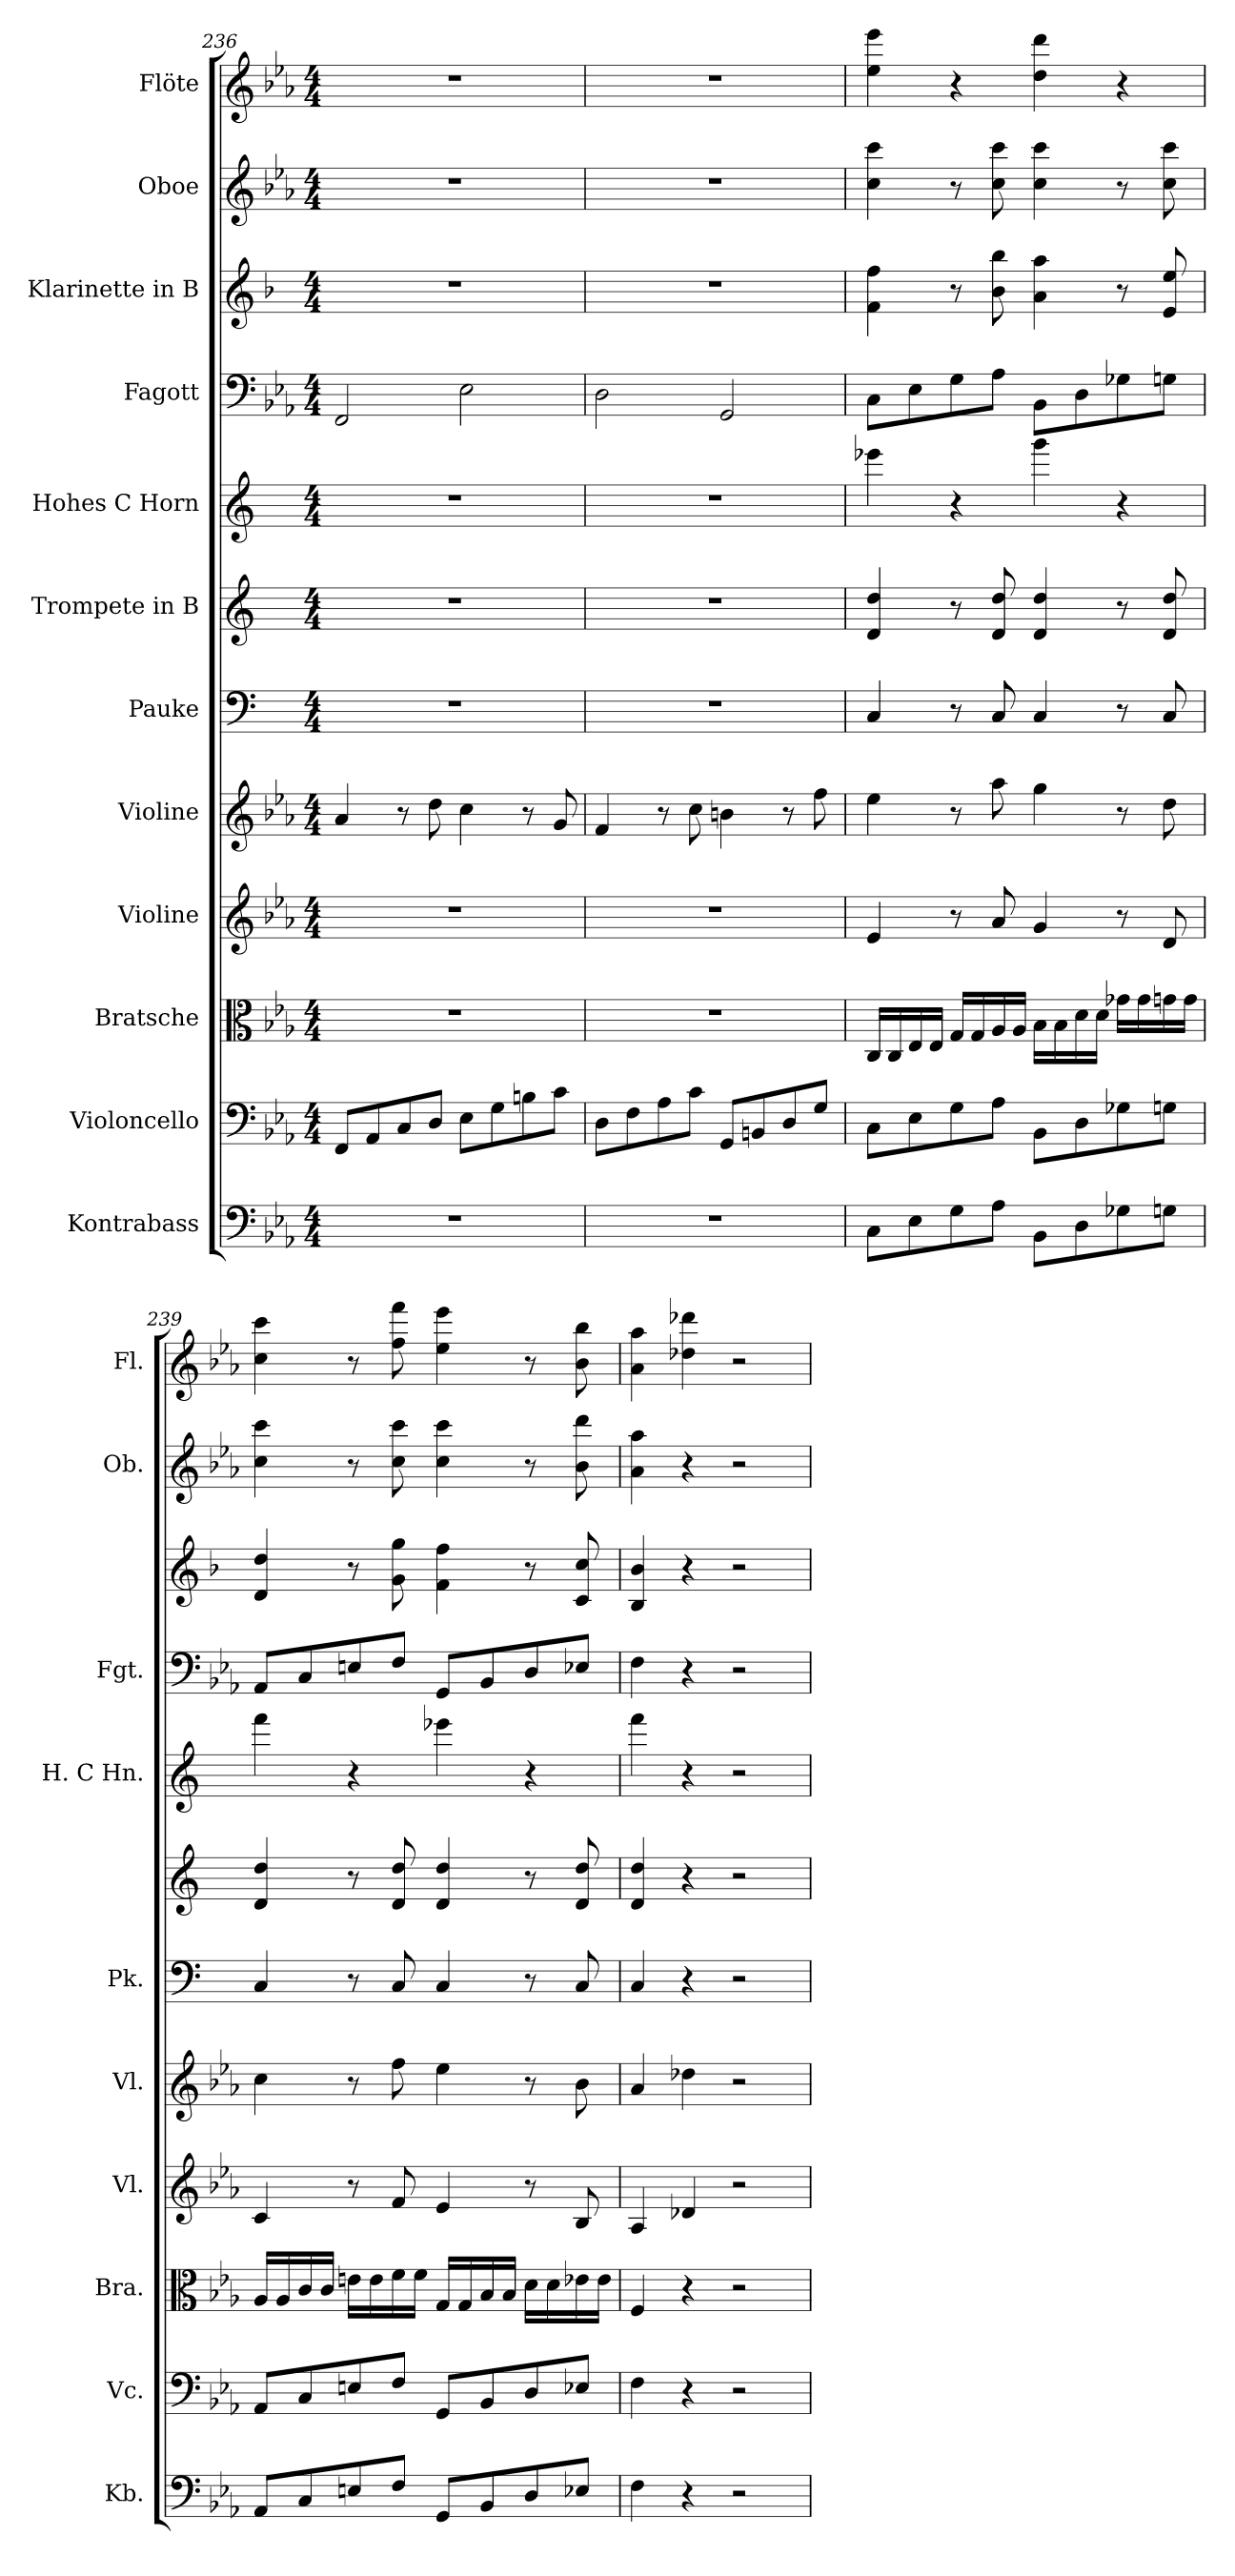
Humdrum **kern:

**kern	**kern	**kern	**kern	**kern	**kern	**kern	**kern	**kern	**kern	**kern	**kern
*part12	*part11	*part10	*part9	*part8	*part7	*part6	*part5	*part4	*part3	*part2	*part1
*staff12	*staff11	*staff10	*staff9	*staff8	*staff7	*staff6	*staff5	*staff4	*staff3	*staff2	*staff1
*I"Kontrabass	*I"Violoncello	*I"Bratsche	*I"Violine	*I"Violine	*I"Pauke	*I"Trompete in B	*I"Hohes C Horn	*I"Fagott	*I"Klarinette in B	*I"Oboe	*I"Flöte
*I'Kb.	*I'Vc.	*I'Bra.	*I'Vl.	*I'Vl.	*I'Pk.	*	*I'H. C Hn.	*I'Fgt.	*	*I'Ob.	*I'Fl.
*clefF4	*clefF4	*clefC3	*clefG2	*clefG2	*clefF4	*clefG2	*clefG2	*clefF4	*clefG2	*clefG2	*clefG2
*ITrd7c12	*	*	*	*	*	*ITrd1c2	*ITrd7c12	*	*ITrd1c2	*	*
*k[b-e-a-]	*k[b-e-a-]	*k[b-e-a-]	*k[b-e-a-]	*k[b-e-a-]	*k[]	*k[b-e-]	*k[]	*k[b-e-a-]	*k[b-e-a-]	*k[b-e-a-]	*k[b-e-a-]
*M4/4	*M4/4	*M4/4	*M4/4	*M4/4	*M4/4	*M4/4	*M4/4	*M4/4	*M4/4	*M4/4	*M4/4
=236	=236	=236	=236	=236	=236	=236	=236	=236	=236	=236	=236
1r	8FF/L	1r	1r	4a-/	1r	1r	1r	2FF/	1r	1r	1r
.	8AA-/	.	.	.	.	.	.	.	.	.	.
.	8C/	.	.	8r	.	.	.	.	.	.	.
.	8D/J	.	.	8dd\	.	.	.	.	.	.	.
.	8E-\L	.	.	4cc\	.	.	.	2E-\	.	.	.
.	8G\	.	.	.	.	.	.	.	.	.	.
.	8Bn\	.	.	8r	.	.	.	.	.	.	.
.	8c\J	.	.	8g/	.	.	.	.	.	.	.
=237	=237	=237	=237	=237	=237	=237	=237	=237	=237	=237	=237
1r	8D\L	1r	1r	4f/	1r	1r	1r	2D\	1r	1r	1r
.	8F\	.	.	.	.	.	.	.	.	.	.
.	8A-\	.	.	8r	.	.	.	.	.	.	.
.	8c\J	.	.	8cc\	.	.	.	.	.	.	.
.	8GG/L	.	.	4bn\	.	.	.	2GG/	.	.	.
.	8BBn/	.	.	.	.	.	.	.	.	.	.
.	8D/	.	.	8r	.	.	.	.	.	.	.
.	8G/J	.	.	8ff\	.	.	.	.	.	.	.
=238	=238	=238	=238	=238	=238	=238	=238	=238	=238	=238	=238
8CC\L	8C\L	16C/LL	4e-/	4ee-\	4C/	4c/ 4cc/	4ee-X\	8C\L	4e-\ 4ee-\	4cc\ 4ccc\	4ee-\ 4eee-\
.	.	16C/	.	.	.	.	.	.	.	.	.
8EE-\	8E-\	16E-/	.	.	.	.	.	8E-\	.	.	.
.	.	16E-/JJ	.	.	.	.	.	.	.	.	.
8GG\	8G\	16G/LL	8r	8r	8r	8r	4r	8G\	8r	8r	4r
.	.	16G/	.	.	.	.	.	.	.	.	.
8AA-\J	8A-\J	16A-/	8a-/	8aa-\	8C/	8c/ 8cc/	.	8A-\J	8a-\ 8aa-\	8cc\ 8ccc\	.
.	.	16A-/JJ	.	.	.	.	.	.	.	.	.
8BBB-\L	8BB-\L	16B-\LL	4g/	4gg\	4C/	4c/ 4cc/	4gg\	8BB-\L	4g\ 4gg\	4cc\ 4ccc\	4dd\ 4ddd\
.	.	16B-\	.	.	.	.	.	.	.	.	.
8DD\	8D\	16d\	.	.	.	.	.	8D\	.	.	.
.	.	16d\JJ	.	.	.	.	.	.	.	.	.
8GG-X\	8G-X\	16g-X\LL	8r	8r	8r	8r	4r	8G-X\	8r	8r	4r
.	.	16g-\	.	.	.	.	.	.	.	.	.
8GGn\J	8Gn\J	16gn\	8d/	8dd\	8C/	8c/ 8cc/	.	8Gn\J	8d/ 8dd/	8cc\ 8ccc\	.
.	.	16g\JJ	.	.	.	.	.	.	.	.	.
!!LO:PB:g=z
=239	=239	=239	=239	=239	=239	=239	=239	=239	=239	=239	=239
8AAA-/L	8AA-/L	16A-/LL	4c/	4cc\	4C/	4c/ 4cc/	4ff\	8AA-/L	4c/ 4cc/	4cc\ 4ccc\	4cc\ 4ccc\
.	.	16A-/	.	.	.	.	.	.	.	.	.
8CC/	8C/	16c/	.	.	.	.	.	8C/	.	.	.
.	.	16c/JJ	.	.	.	.	.	.	.	.	.
8EEn/	8En/	16en\LL	8r	8r	8r	8r	4r	8En/	8r	8r	8r
.	.	16e\	.	.	.	.	.	.	.	.	.
8FF/J	8F/J	16f\	8f/	8ff\	8C/	8c/ 8cc/	.	8F/J	8f\ 8ff\	8cc\ 8ccc\	8ff\ 8fff\
.	.	16f\JJ	.	.	.	.	.	.	.	.	.
8GGG/L	8GG/L	16G/LL	4e-/	4ee-\	4C/	4c/ 4cc/	4ee-X\	8GG/L	4e-\ 4ee-\	4cc\ 4ccc\	4ee-\ 4eee-\
.	.	16G/	.	.	.	.	.	.	.	.	.
8BBB-/	8BB-/	16B-/	.	.	.	.	.	8BB-/	.	.	.
.	.	16B-/JJ	.	.	.	.	.	.	.	.	.
8DD/	8D/	16d\LL	8r	8r	8r	8r	4r	8D/	8r	8r	8r
.	.	16d\	.	.	.	.	.	.	.	.	.
8EE-X/J	8E-X/J	16e-X\	8B-/	8b-\	8C/	8c/ 8cc/	.	8E-X/J	8B-/ 8b-/	8b-\ 8ddd\	8b-\ 8bb-\
.	.	16e-\JJ	.	.	.	.	.	.	.	.	.
=240	=240	=240	=240	=240	=240	=240	=240	=240	=240	=240	=240
4FF\	4F\	4F/	4A-/	4a-/	4C/	4c/ 4cc/	4ff\	4F\	4A-/ 4a-/	4a-\ 4aa-\	4a-\ 4aa-\
4r	4r	4r	4d-X/	4dd-X\	4r	4r	4r	4r	4r	4r	4dd-X\ 4ddd-X\
2r	2r	2r	2r	2r	2r	2r	2r	2r	2r	2r	2r
=	=	=	=	=	=	=	=	=	=	=	=
*-	*-	*-	*-	*-	*-	*-	*-	*-	*-	*-	*-
